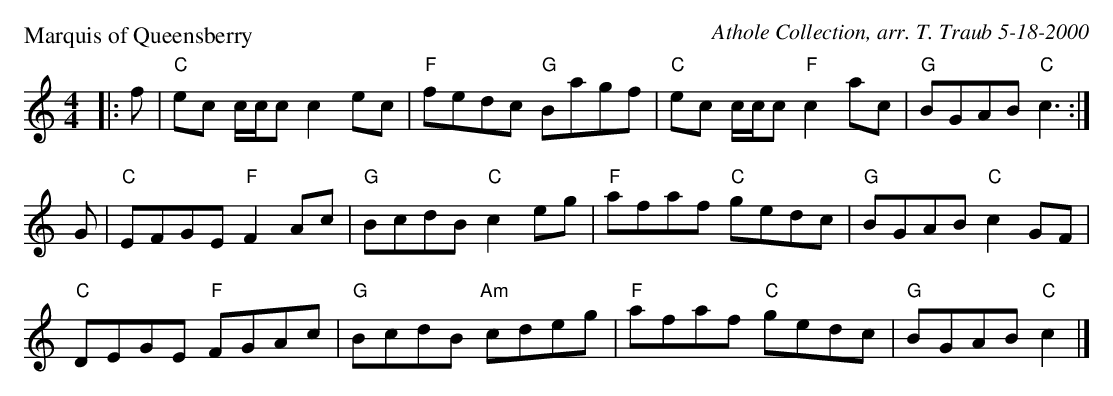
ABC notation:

X:1
P: Marquis of Queensberry
L: 1/8
M: 4/4
C: Athole Collection, arr. T. Traub 5-18-2000
K:C
|: f|"C"ec c/c/c c2 ec|"F"fedc "G"Bagf|"C"ec c/c/c "F"c2 ac|"G"BGAB "C"c3 :|
G|"C"EFGE "F"F2 Ac|"G"BcdB "C"c2 eg|"F"afaf "C"gedc|"G"BGAB "C"c2 GF|
"C"DEGE "F"FGAc|"G"BcdB "Am"cdeg|"F"afaf "C"gedc|"G"BGAB "C"c2 |]
